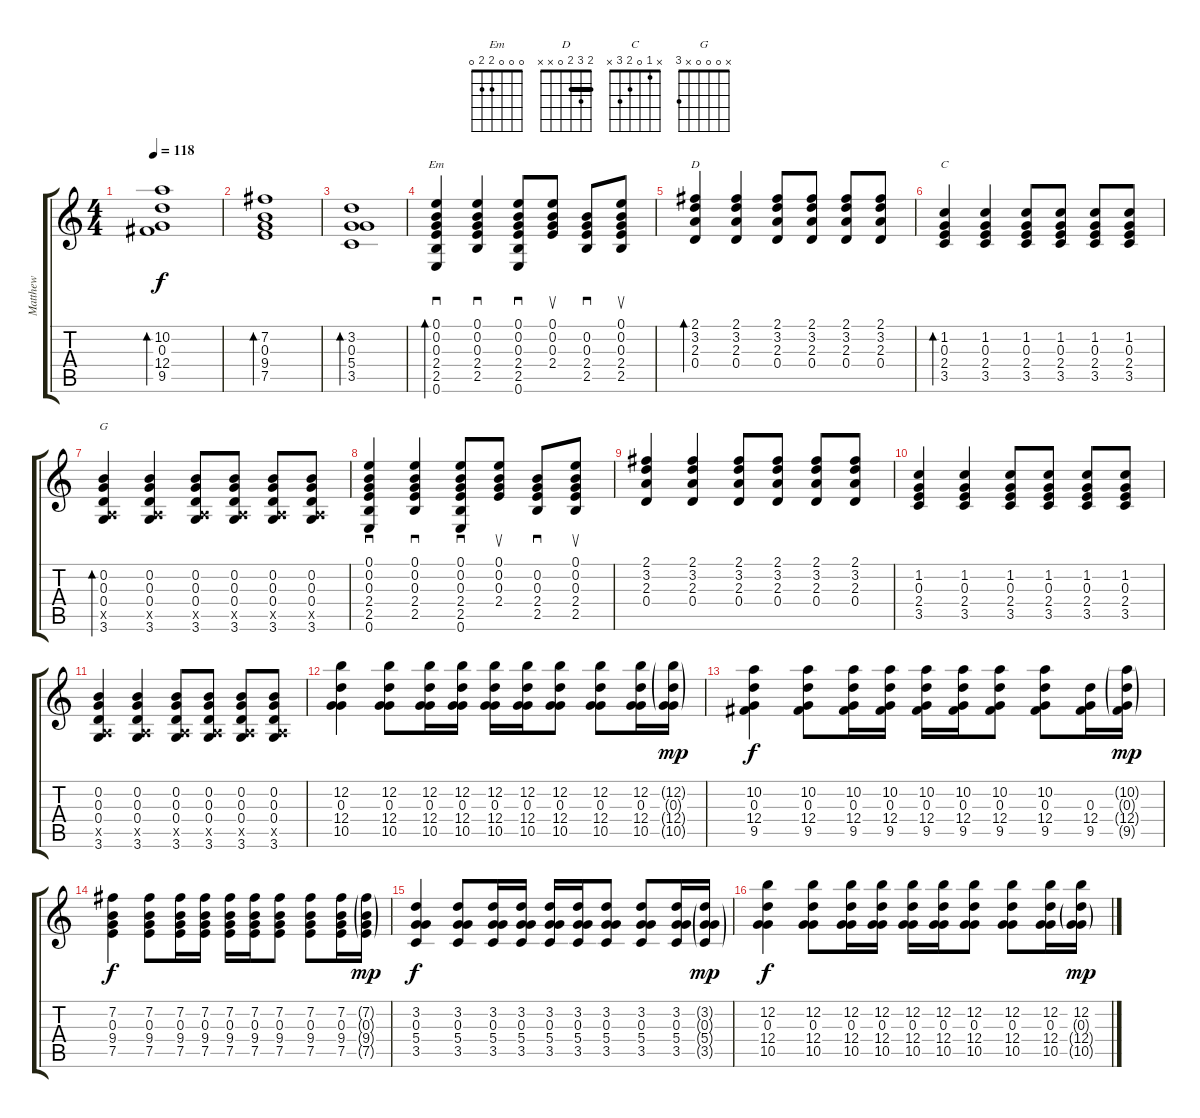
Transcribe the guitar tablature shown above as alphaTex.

\track ("Matthew" "Matthew") {instrument electricguitarclean}
\staff {score tabs}
\tuning (E4 B3 G3 D3 A2 E2) {hide}
\chord ("Em" 0 0 0 2 2 0)
\chord ("D" 2 3 2 0 x x) {barre 2}
\chord ("C" x 1 0 2 3 x)
\chord ("G" x 0 0 0 x 3)
\ts (4 4)
\tempo 118
\clef g2
\ks c
(10.2 0.3 12.4 9.5).1{bd 240 dy f} |
(7.2 0.3 9.4 7.5).1{bd 240} |
(3.2 0.3 5.4 3.5).1{bd 240} |
(0.1 0.2 0.3 2.4 2.5 0.6).4{sd bd 60 ch "Em"} (0.1 0.2 0.3 2.4 2.5).4{sd} (0.1 0.2 0.3 2.4 2.5 0.6).8{sd} (0.1 0.2 0.3 2.4).8{su} (0.2 0.3 2.4 2.5).8{sd} (0.1 0.2 0.3 2.4 2.5).8{su} |
(2.1 3.2 2.3 0.4).4{bd 120 ch "D"} (2.1 3.2 2.3 0.4).4 (2.1 3.2 2.3 0.4).8 (2.1 3.2 2.3 0.4).8 (2.1 3.2 2.3 0.4).8 (2.1 3.2 2.3 0.4).8 |
(1.2 0.3 2.4 3.5).4{bd 120 ch "C"} (1.2 0.3 2.4 3.5).4 (1.2 0.3 2.4 3.5).8 (1.2 0.3 2.4 3.5).8 (1.2 0.3 2.4 3.5).8 (1.2 0.3 2.4 3.5).8 |
(0.2 0.3 0.4 0.5{x} 3.6).4{bd 120 ch "G"} (0.2 0.3 0.4 0.5{x} 3.6).4 (0.2 0.3 0.4 0.5{x} 3.6).8 (0.2 0.3 0.4 0.5{x} 3.6).8 (0.2 0.3 0.4 0.5{x} 3.6).8 (0.2 0.3 0.4 0.5{x} 3.6).8 |
(0.1 0.2 0.3 2.4 2.5 0.6).4{sd} (0.1 0.2 0.3 2.4 2.5).4{sd} (0.1 0.2 0.3 2.4 2.5 0.6).8{sd} (0.1 0.2 0.3 2.4).8{su} (0.2 0.3 2.4 2.5).8{sd} (0.1 0.2 0.3 2.4 2.5).8{su} |
(2.1 3.2 2.3 0.4).4 (2.1 3.2 2.3 0.4).4 (2.1 3.2 2.3 0.4).8 (2.1 3.2 2.3 0.4).8 (2.1 3.2 2.3 0.4).8 (2.1 3.2 2.3 0.4).8 |
(1.2 0.3 2.4 3.5).4 (1.2 0.3 2.4 3.5).4 (1.2 0.3 2.4 3.5).8 (1.2 0.3 2.4 3.5).8 (1.2 0.3 2.4 3.5).8 (1.2 0.3 2.4 3.5).8 |
(0.2 0.3 0.4 0.5{x} 3.6).4 (0.2 0.3 0.4 0.5{x} 3.6).4 (0.2 0.3 0.4 0.5{x} 3.6).8 (0.2 0.3 0.4 0.5{x} 3.6).8 (0.2 0.3 0.4 0.5{x} 3.6).8 (0.2 0.3 0.4 0.5{x} 3.6).8 |
(12.2 0.3 12.4 10.5).4 (12.2 0.3 12.4 10.5).8 (12.2 0.3 12.4 10.5).16 (12.2 0.3 12.4 10.5).16 (12.2 0.3 12.4 10.5).16 (12.2 0.3 12.4 10.5).16 (12.2 0.3 12.4 10.5).8 (12.2 0.3 12.4 10.5).8 (12.2 0.3 12.4 10.5).16 (12.2{g} 0.3{g} 12.4{g} 10.5{g}).16{dy mp} |
(10.2 0.3 12.4 9.5).4{dy f} (10.2 0.3 12.4 9.5).8 (10.2 0.3 12.4 9.5).16 (10.2 0.3 12.4 9.5).16 (10.2 0.3 12.4 9.5).16 (10.2 0.3 12.4 9.5).16 (10.2 0.3 12.4 9.5).8 (10.2 0.3 12.4 9.5).8 (0.3 12.4 9.5).16 (10.2{g} 0.3{g} 12.4{g} 9.5{g}).16{dy mp} |
(7.2 0.3 9.4 7.5).4{dy f} (7.2 0.3 9.4 7.5).8 (7.2 0.3 9.4 7.5).16 (7.2 0.3 9.4 7.5).16 (7.2 0.3 9.4 7.5).16 (7.2 0.3 9.4 7.5).16 (7.2 0.3 9.4 7.5).8 (7.2 0.3 9.4 7.5).8 (7.2 0.3 9.4 7.5).16 (7.2{g} 0.3{g} 9.4{g} 7.5{g}).16{dy mp} |
(3.2 0.3 5.4 3.5).4{dy f} (3.2 0.3 5.4 3.5).8 (3.2 0.3 5.4 3.5).16 (3.2 0.3 5.4 3.5).16 (3.2 0.3 5.4 3.5).16 (3.2 0.3 5.4 3.5).16 (3.2 0.3 5.4 3.5).8 (3.2 0.3 5.4 3.5).8 (3.2 0.3 5.4 3.5).16 (3.2{g} 0.3{g} 5.4{g} 3.5{g}).16{dy mp} |
(12.2 0.3 12.4 10.5).4{dy f} (12.2 0.3 12.4 10.5).8 (12.2 0.3 12.4 10.5).16 (12.2 0.3 12.4 10.5).16 (12.2 0.3 12.4 10.5).16 (12.2 0.3 12.4 10.5).16 (12.2 0.3 12.4 10.5).8 (12.2 0.3 12.4 10.5).8 (12.2 0.3 12.4 10.5).16 (12.2 0.3{g} 12.4{g} 10.5{g}).16{dy mp}
